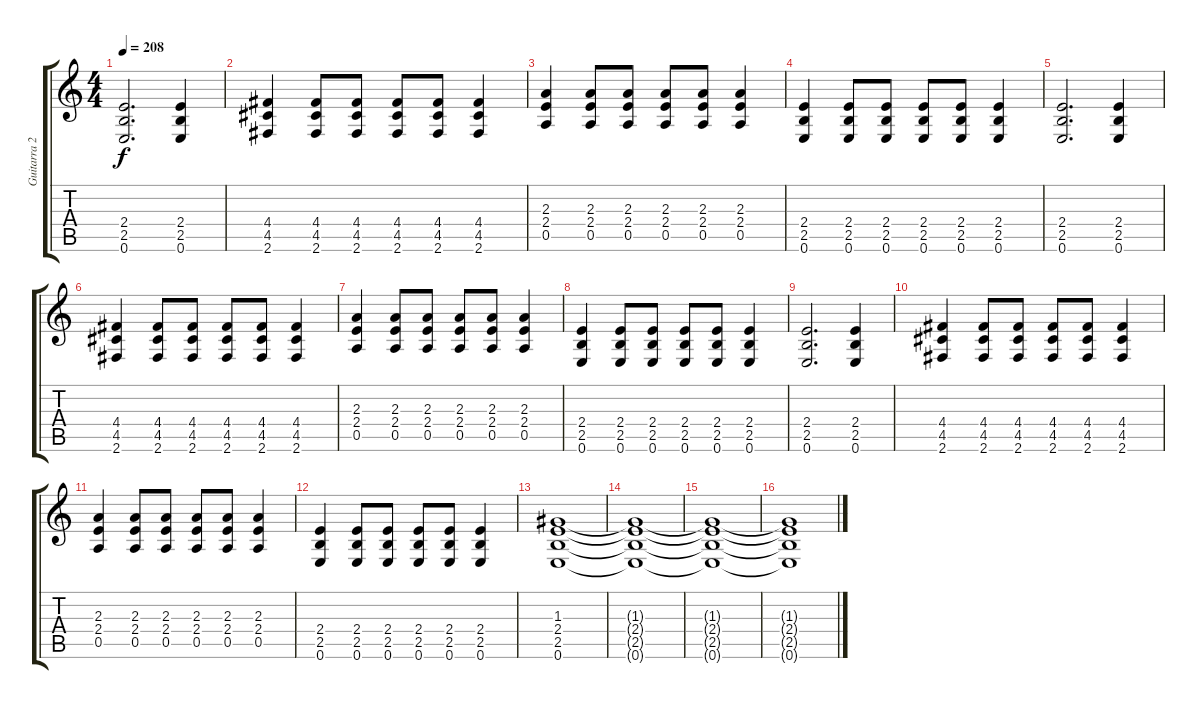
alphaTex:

\track ("Guitarra 2" "Guitarra 2") {instrument distortionguitar}
\staff {score tabs}
\tuning (E4 B3 G3 D3 A2 E2) {hide}
\ts (4 4)
\tempo 208
\clef g2
\ks c
(2.4 2.5 0.6).2{d dy f} (2.4 2.5 0.6).4 |
(4.4 4.5 2.6).4 (4.4 4.5 2.6).8 (4.4 4.5 2.6).8 (4.4 4.5 2.6).8 (4.4 4.5 2.6).8 (4.4 4.5 2.6).4 |
(2.3 2.4 0.5).4 (2.3 2.4 0.5).8 (2.3 2.4 0.5).8 (2.3 2.4 0.5).8 (2.3 2.4 0.5).8 (2.3 2.4 0.5).4 |
(2.4 2.5 0.6).4 (2.4 2.5 0.6).8 (2.4 2.5 0.6).8 (2.4 2.5 0.6).8 (2.4 2.5 0.6).8 (2.4 2.5 0.6).4 |
(2.4 2.5 0.6).2{d} (2.4 2.5 0.6).4 |
(4.4 4.5 2.6).4 (4.4 4.5 2.6).8 (4.4 4.5 2.6).8 (4.4 4.5 2.6).8 (4.4 4.5 2.6).8 (4.4 4.5 2.6).4 |
(2.3 2.4 0.5).4 (2.3 2.4 0.5).8 (2.3 2.4 0.5).8 (2.3 2.4 0.5).8 (2.3 2.4 0.5).8 (2.3 2.4 0.5).4 |
(2.4 2.5 0.6).4 (2.4 2.5 0.6).8 (2.4 2.5 0.6).8 (2.4 2.5 0.6).8 (2.4 2.5 0.6).8 (2.4 2.5 0.6).4 |
(2.4 2.5 0.6).2{d} (2.4 2.5 0.6).4 |
(4.4 4.5 2.6).4 (4.4 4.5 2.6).8 (4.4 4.5 2.6).8 (4.4 4.5 2.6).8 (4.4 4.5 2.6).8 (4.4 4.5 2.6).4 |
(2.3 2.4 0.5).4 (2.3 2.4 0.5).8 (2.3 2.4 0.5).8 (2.3 2.4 0.5).8 (2.3 2.4 0.5).8 (2.3 2.4 0.5).4 |
(2.4 2.5 0.6).4 (2.4 2.5 0.6).8 (2.4 2.5 0.6).8 (2.4 2.5 0.6).8 (2.4 2.5 0.6).8 (2.4 2.5 0.6).4 |
(1.3 2.4 2.5 0.6).1 |
(1.3{t} 2.4{t} 2.5{t} 0.6{t}).1 |
(1.3{t} 2.4{t} 2.5{t} 0.6{t}).1 |
(1.3{t} 2.4{t} 2.5{t} 0.6{t}).1
